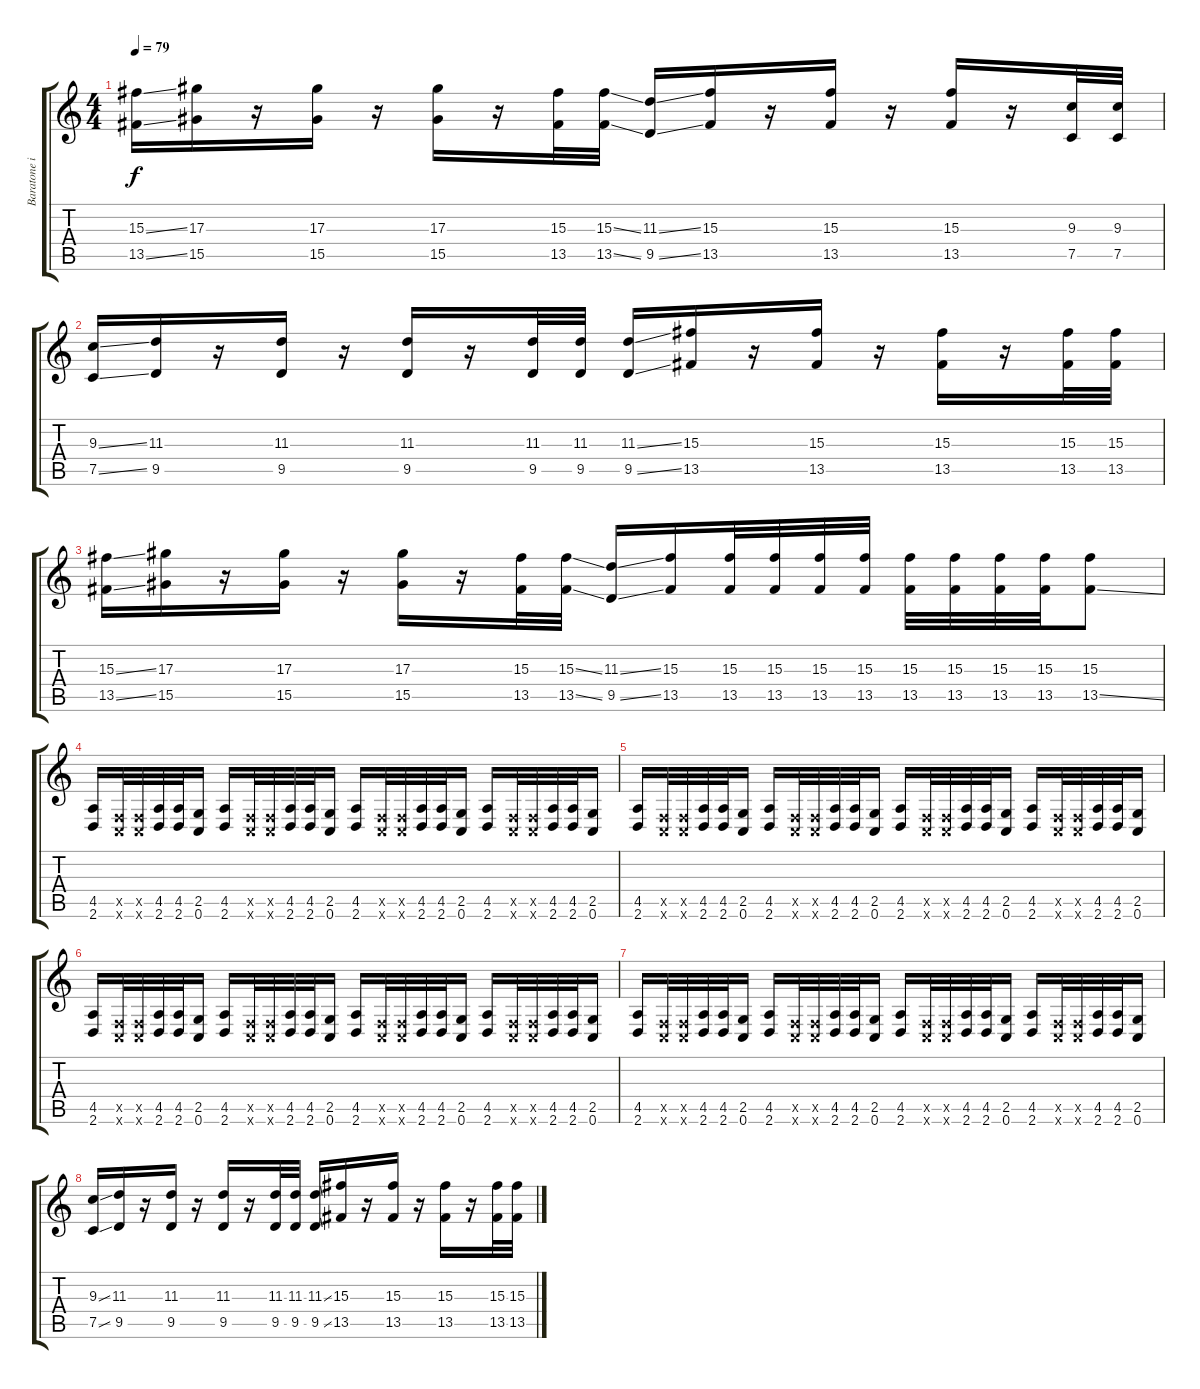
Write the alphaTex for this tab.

\track ("Baratone in C std" "Baratone i") {instrument distortionguitar}
\staff {score tabs}
\tuning (C4 G3 Eb3 Bb2 F2 C2) {hide}
\ts (4 4)
\tempo 79
\clef g2
\ks c
(15.3{ss} 13.5{ss}).16{dy f} (17.3 15.5).16 r.16 (17.3 15.5).16 r.16 (17.3 15.5).16 r.16 (15.3 13.5).32 (15.3{ss} 13.5{ss}).32 (11.3{ss} 9.5{ss}).16 (15.3 13.5).16 r.16 (15.3 13.5).16 r.16 (15.3 13.5).16 r.16 (9.3 7.5).32 (9.3 7.5).32 |
(9.3{ss} 7.5{ss}).16 (11.3 9.5).16 r.16 (11.3 9.5).16 r.16 (11.3 9.5).16 r.16 (11.3 9.5).32 (11.3 9.5).32 (11.3{ss} 9.5{ss}).16 (15.3 13.5).16 r.16 (15.3 13.5).16 r.16 (15.3 13.5).16 r.16 (15.3 13.5).32 (15.3 13.5).32 |
(15.3{ss} 13.5{ss}).16 (17.3 15.5).16 r.16 (17.3 15.5).16 r.16 (17.3 15.5).16 r.16 (15.3 13.5).32 (15.3{ss} 13.5{ss}).32 (11.3{ss} 9.5{ss}).16 (15.3 13.5).16 (15.3 13.5).32 (15.3 13.5).32 (15.3 13.5).32 (15.3 13.5).32 (15.3 13.5).32 (15.3 13.5).32 (15.3 13.5).32 (15.3 13.5).32 (15.3 13.5{ss}).8 |
(4.5 2.6).16 (0.5{x} 0.6{x}).32 (0.5{x} 0.6{x}).32 (4.5 2.6).32 (4.5 2.6).32 (2.5 0.6).16 (4.5 2.6).16 (0.5{x} 0.6{x}).32 (0.5{x} 0.6{x}).32 (4.5 2.6).32 (4.5 2.6).32 (2.5 0.6).16 (4.5 2.6).16 (0.5{x} 0.6{x}).32 (0.5{x} 0.6{x}).32 (4.5 2.6).32 (4.5 2.6).32 (2.5 0.6).16 (4.5 2.6).16 (0.5{x} 0.6{x}).32 (0.5{x} 0.6{x}).32 (4.5 2.6).32 (4.5 2.6).32 (2.5 0.6).16 |
(4.5 2.6).16 (0.5{x} 0.6{x}).32 (0.5{x} 0.6{x}).32 (4.5 2.6).32 (4.5 2.6).32 (2.5 0.6).16 (4.5 2.6).16 (0.5{x} 0.6{x}).32 (0.5{x} 0.6{x}).32 (4.5 2.6).32 (4.5 2.6).32 (2.5 0.6).16 (4.5 2.6).16 (0.5{x} 0.6{x}).32 (0.5{x} 0.6{x}).32 (4.5 2.6).32 (4.5 2.6).32 (2.5 0.6).16 (4.5 2.6).16 (0.5{x} 0.6{x}).32 (0.5{x} 0.6{x}).32 (4.5 2.6).32 (4.5 2.6).32 (2.5 0.6).16 |
(4.5 2.6).16 (0.5{x} 0.6{x}).32 (0.5{x} 0.6{x}).32 (4.5 2.6).32 (4.5 2.6).32 (2.5 0.6).16 (4.5 2.6).16 (0.5{x} 0.6{x}).32 (0.5{x} 0.6{x}).32 (4.5 2.6).32 (4.5 2.6).32 (2.5 0.6).16 (4.5 2.6).16 (0.5{x} 0.6{x}).32 (0.5{x} 0.6{x}).32 (4.5 2.6).32 (4.5 2.6).32 (2.5 0.6).16 (4.5 2.6).16 (0.5{x} 0.6{x}).32 (0.5{x} 0.6{x}).32 (4.5 2.6).32 (4.5 2.6).32 (2.5 0.6).16 |
(4.5 2.6).16 (0.5{x} 0.6{x}).32 (0.5{x} 0.6{x}).32 (4.5 2.6).32 (4.5 2.6).32 (2.5 0.6).16 (4.5 2.6).16 (0.5{x} 0.6{x}).32 (0.5{x} 0.6{x}).32 (4.5 2.6).32 (4.5 2.6).32 (2.5 0.6).16 (4.5 2.6).16 (0.5{x} 0.6{x}).32 (0.5{x} 0.6{x}).32 (4.5 2.6).32 (4.5 2.6).32 (2.5 0.6).16 (4.5 2.6).16 (0.5{x} 0.6{x}).32 (0.5{x} 0.6{x}).32 (4.5 2.6).32 (4.5 2.6).32 (2.5 0.6).16 |
(9.3{ss} 7.5{ss}).16 (11.3 9.5).16 r.16 (11.3 9.5).16 r.16 (11.3 9.5).16 r.16 (11.3 9.5).32 (11.3 9.5).32 (11.3{ss} 9.5{ss}).16 (15.3 13.5).16 r.16 (15.3 13.5).16 r.16 (15.3 13.5).16 r.16 (15.3 13.5).32 (15.3 13.5).32
